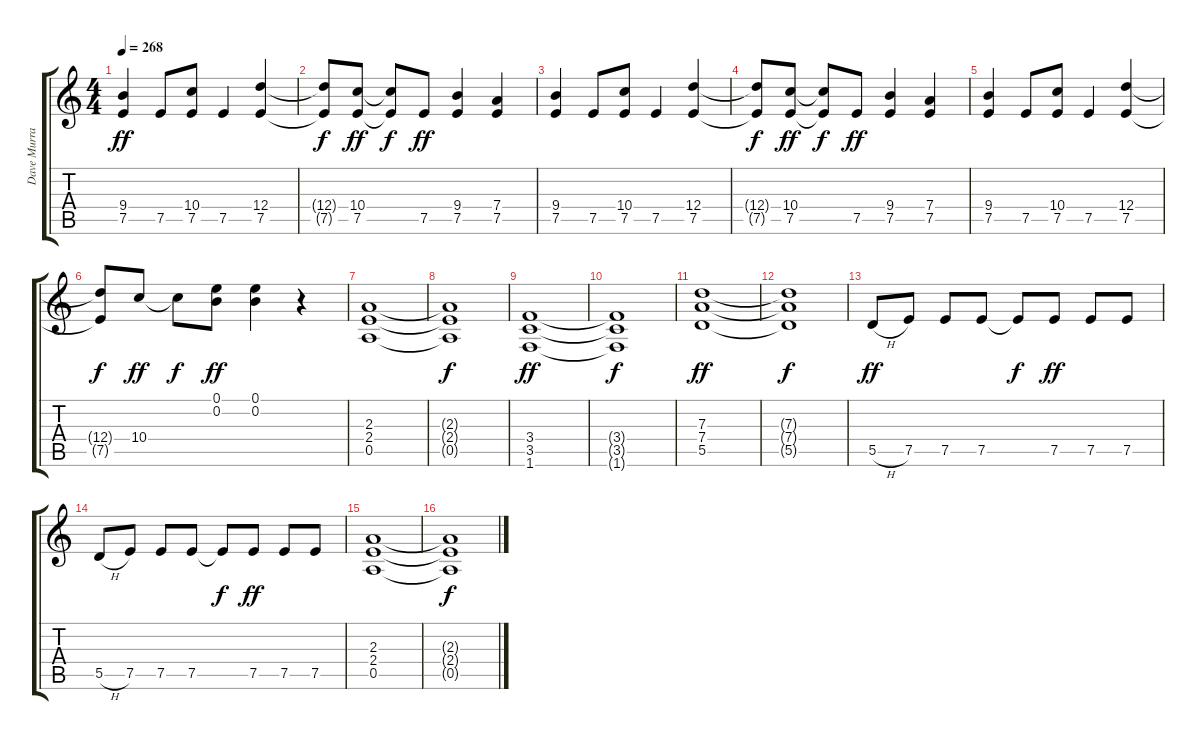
\track ("Dave Murray" "Dave Murra") {instrument overdrivenguitar}
\staff {score tabs}
\tuning (E4 B3 G3 D3 A2 E2) {hide}
\ts (4 4)
\tempo 268
\clef g2
\ks c
(9.4 7.5).4{dy ff} 7.5.8 (10.4 7.5).8 7.5.4 (12.4 7.5).4 |
(12.4{t} 7.5{t}).8{dy f} (10.4 7.5).8{dy ff} (10.4{t} 7.5{t}).8{dy f} 7.5.8{dy ff} (9.4 7.5).4 (7.4 7.5).4 |
(9.4 7.5).4 7.5.8 (10.4 7.5).8 7.5.4 (12.4 7.5).4 |
(12.4{t} 7.5{t}).8{dy f} (10.4 7.5).8{dy ff} (10.4{t} 7.5{t}).8{dy f} 7.5.8{dy ff} (9.4 7.5).4 (7.4 7.5).4 |
(9.4 7.5).4 7.5.8 (10.4 7.5).8 7.5.4 (12.4 7.5).4 |
(12.4{t} 7.5{t}).8{dy f} 10.4.8{dy ff} 10.4{t}.8{dy f} (0.1 0.2).8{dy ff} (0.1 0.2).4 r.4 |
(2.3 2.4 0.5).1 |
(2.3{t} 2.4{t} 0.5{t}).1{dy f} |
(3.4 3.5 1.6).1{dy ff} |
(3.4{t} 3.5{t} 1.6{t}).1{dy f} |
(7.3 7.4 5.5).1{dy ff} |
(7.3{t} 7.4{t} 5.5{t}).1{dy f} |
5.5{h}.8{dy ff} 7.5.8 7.5.8 7.5.8 7.5{t}.8{dy f} 7.5.8{dy ff} 7.5.8 7.5.8 |
5.5{h}.8 7.5.8 7.5.8 7.5.8 7.5{t}.8{dy f} 7.5.8{dy ff} 7.5.8 7.5.8 |
(2.3 2.4 0.5).1 |
(2.3{t} 2.4{t} 0.5{t}).1{dy f}
